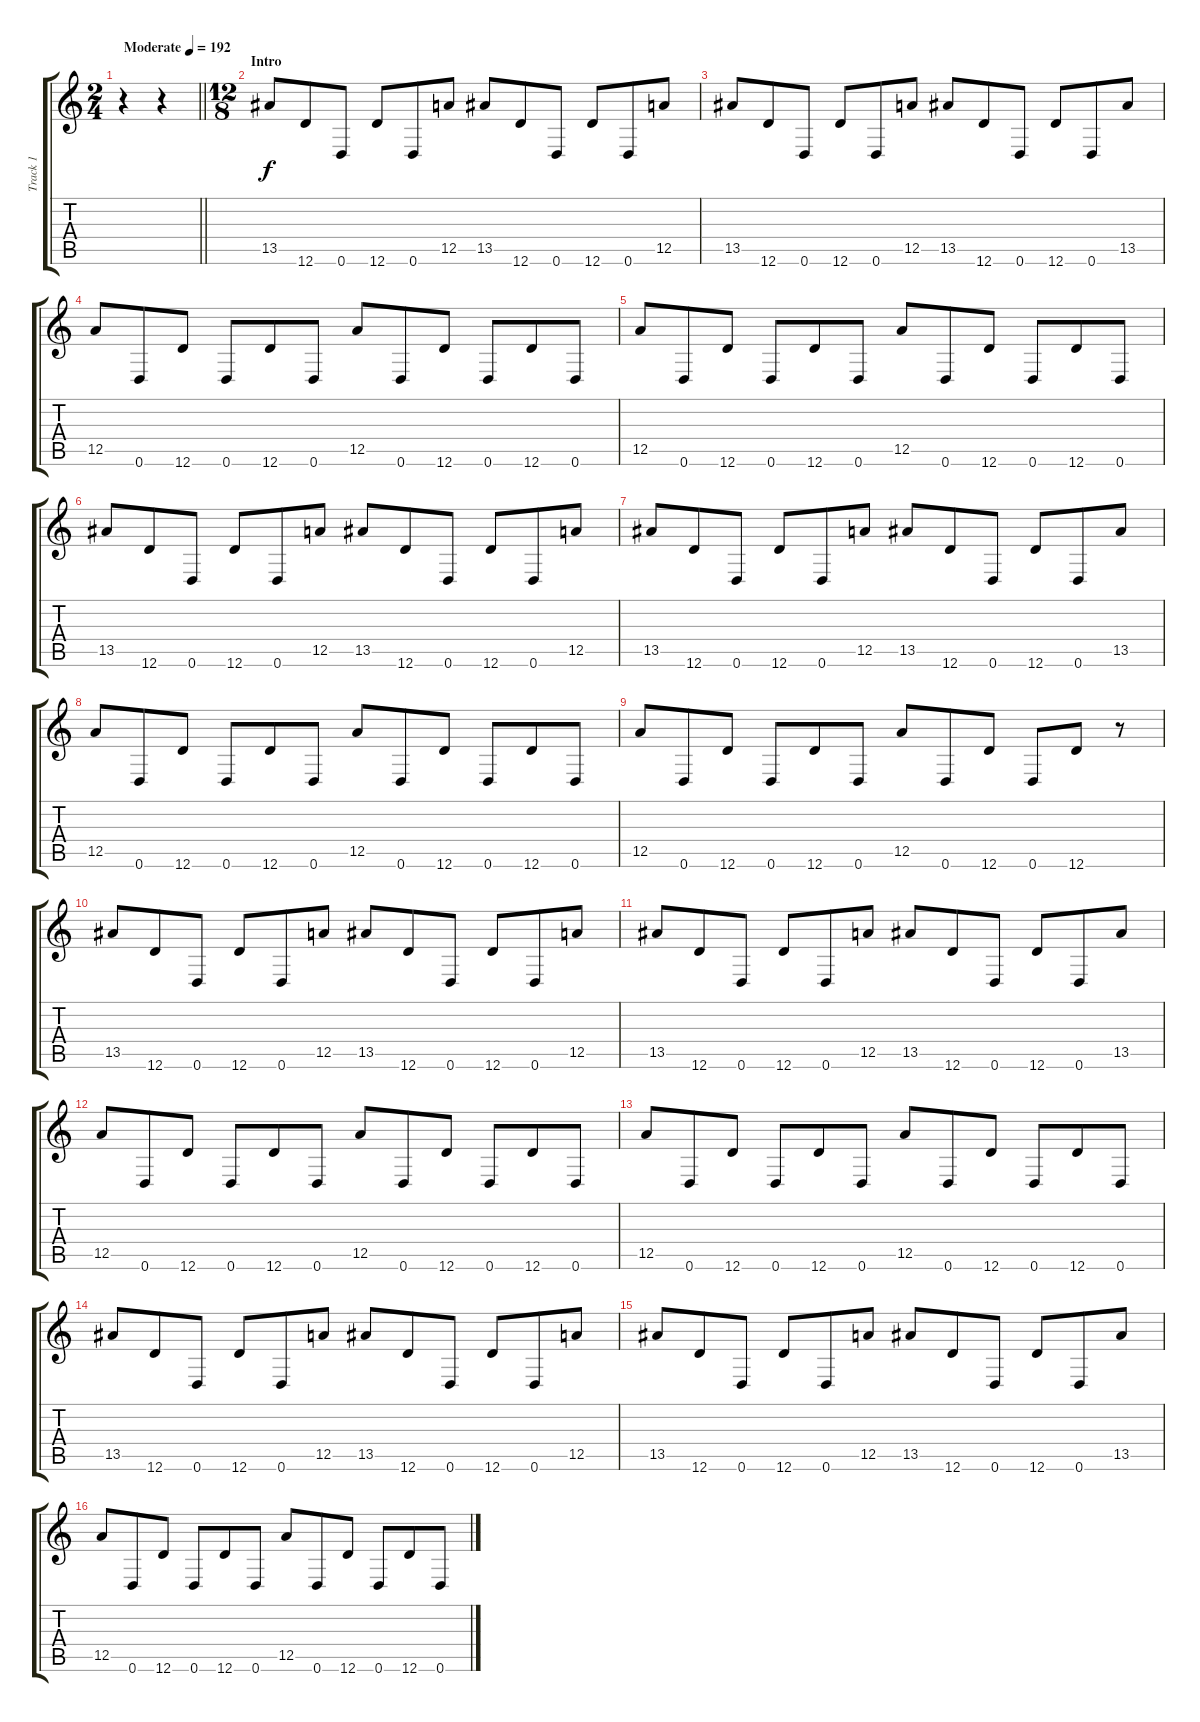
\track ("Track 1" "Track 1") {instrument distortionguitar}
\staff {score tabs}
\tuning (E4 B3 G3 D3 A2 D2) {hide}
\ts (2 4)
\tempo (192 "Moderate")
\clef g2
\barLineRight lightlight
\ks c
r.4{dy f volume 0 instrument distortionguitar} r.4 |
\ts (12 8)
\section ("" "Intro")
13.5.8{volume 7} 12.6.8 0.6.8 12.6.8 0.6.8 12.5.8 13.5.8 12.6.8 0.6.8 12.6.8 0.6.8 12.5.8 |
13.5.8 12.6.8 0.6.8 12.6.8 0.6.8 12.5.8 13.5.8 12.6.8 0.6.8 12.6.8 0.6.8 13.5.8 |
12.5.8 0.6.8 12.6.8 0.6.8 12.6.8 0.6.8 12.5.8{volume 13} 0.6.8 12.6.8 0.6.8 12.6.8 0.6.8 |
12.5.8 0.6.8 12.6.8 0.6.8 12.6.8 0.6.8 12.5.8 0.6.8 12.6.8 0.6.8 12.6.8 0.6.8 |
13.5.8 12.6.8 0.6.8 12.6.8 0.6.8 12.5.8 13.5.8 12.6.8 0.6.8 12.6.8 0.6.8 12.5.8 |
13.5.8 12.6.8 0.6.8 12.6.8 0.6.8 12.5.8 13.5.8 12.6.8 0.6.8 12.6.8 0.6.8 13.5.8 |
12.5.8 0.6.8 12.6.8 0.6.8 12.6.8 0.6.8 12.5.8 0.6.8 12.6.8 0.6.8 12.6.8 0.6.8 |
12.5.8 0.6.8 12.6.8 0.6.8 12.6.8 0.6.8 12.5.8 0.6.8 12.6.8 0.6.8 12.6.8 r.8 |
13.5.8 12.6.8 0.6.8 12.6.8 0.6.8 12.5.8 13.5.8 12.6.8 0.6.8 12.6.8 0.6.8 12.5.8 |
13.5.8 12.6.8 0.6.8 12.6.8 0.6.8 12.5.8 13.5.8 12.6.8 0.6.8 12.6.8 0.6.8 13.5.8 |
12.5.8 0.6.8 12.6.8 0.6.8 12.6.8 0.6.8 12.5.8 0.6.8 12.6.8 0.6.8 12.6.8 0.6.8 |
12.5.8 0.6.8 12.6.8 0.6.8 12.6.8 0.6.8 12.5.8 0.6.8 12.6.8 0.6.8 12.6.8 0.6.8 |
13.5.8 12.6.8 0.6.8 12.6.8 0.6.8 12.5.8 13.5.8 12.6.8 0.6.8 12.6.8 0.6.8 12.5.8 |
13.5.8 12.6.8 0.6.8 12.6.8 0.6.8 12.5.8 13.5.8 12.6.8 0.6.8 12.6.8 0.6.8 13.5.8 |
12.5.8 0.6.8 12.6.8 0.6.8 12.6.8 0.6.8 12.5.8 0.6.8 12.6.8 0.6.8 12.6.8 0.6.8
